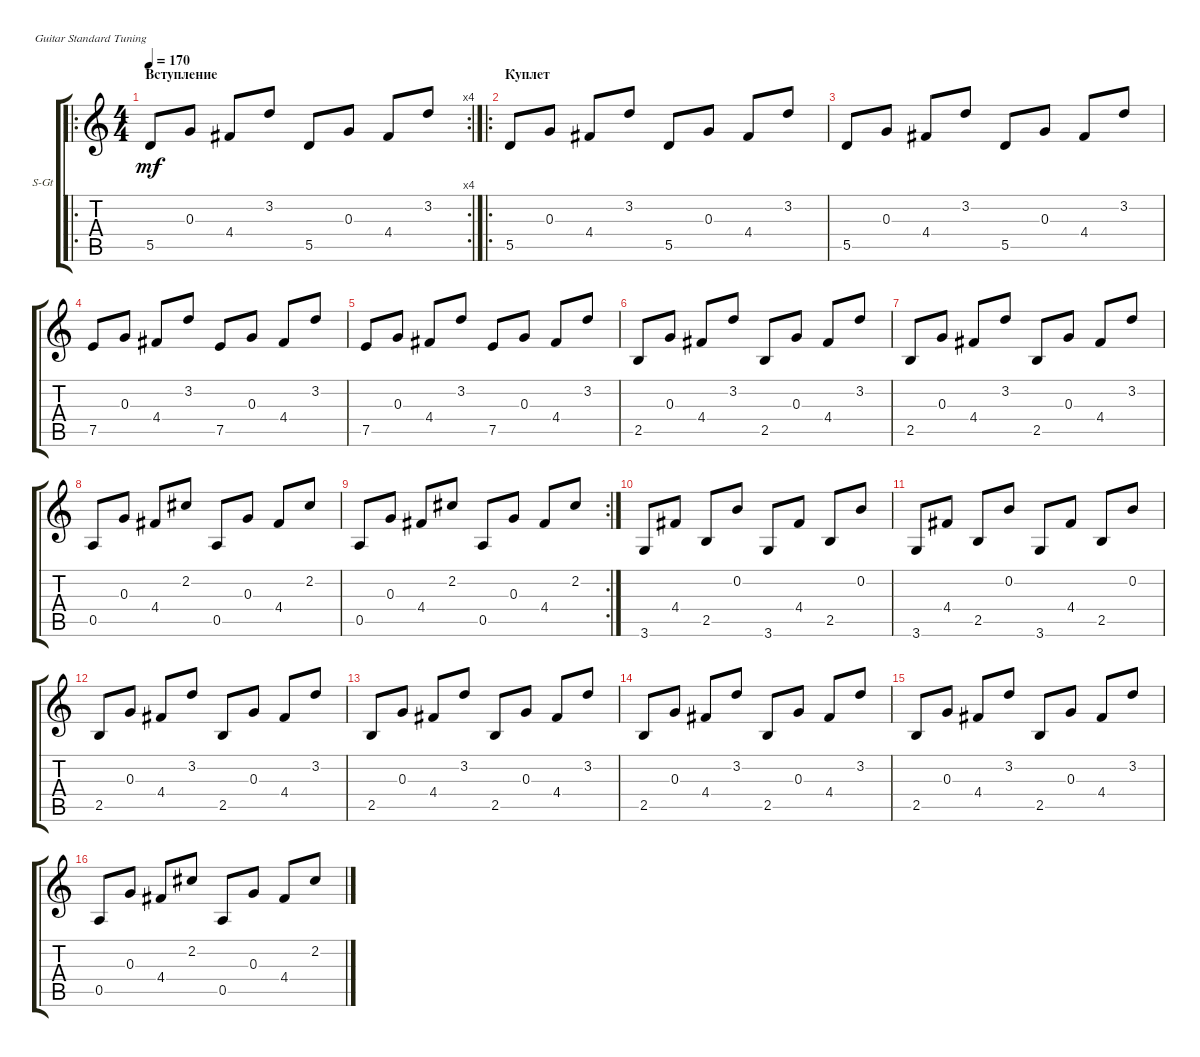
\defaultSystemsLayout 4
\bracketExtendMode groupsimilarinstruments
\firstSystemTrackNameOrientation horizontal
\otherSystemsTrackNameOrientation horizontal
\track ("Steel Guitar" "S-Gt") {instrument acousticguitarsteel}
\staff {score tabs}
\tuning (E4 B3 G3 D3 A2 E2)
\ro
\rc 4
\ts (4 4)
\section ("" "Вступление")
\tempo 170
\clef g2
\ks c
5.5.8{dy mf instrument acousticguitarsteel} 0.3.8 4.4.8 3.2.8 5.5.8 0.3.8 4.4.8 3.2.8 |
\ro
\section ("" "Куплет")
5.5.8 0.3.8 4.4.8 3.2.8 5.5.8 0.3.8 4.4.8 3.2.8 |
5.5.8 0.3.8 4.4.8 3.2.8 5.5.8 0.3.8 4.4.8 3.2.8 |
7.5.8 0.3.8 4.4.8 3.2.8 7.5.8 0.3.8 4.4.8 3.2.8 |
7.5.8 0.3.8 4.4.8 3.2.8 7.5.8 0.3.8 4.4.8 3.2.8 |
2.5.8 0.3.8 4.4.8 3.2.8 2.5.8 0.3.8 4.4.8 3.2.8 |
2.5.8 0.3.8 4.4.8 3.2.8 2.5.8 0.3.8 4.4.8 3.2.8 |
0.5.8 0.3.8 4.4.8 2.2.8 0.5.8 0.3.8 4.4.8 2.2.8 |
\rc 2
0.5.8 0.3.8 4.4.8 2.2.8 0.5.8 0.3.8 4.4.8 2.2.8 |
3.6.8 4.4.8 2.5.8 0.2.8 3.6.8 4.4.8 2.5.8 0.2.8 |
3.6.8 4.4.8 2.5.8 0.2.8 3.6.8 4.4.8 2.5.8 0.2.8 |
2.5.8 0.3.8 4.4.8 3.2.8 2.5.8 0.3.8 4.4.8 3.2.8 |
2.5.8 0.3.8 4.4.8 3.2.8 2.5.8 0.3.8 4.4.8 3.2.8 |
2.5.8 0.3.8 4.4.8 3.2.8 2.5.8 0.3.8 4.4.8 3.2.8 |
2.5.8 0.3.8 4.4.8 3.2.8 2.5.8 0.3.8 4.4.8 3.2.8 |
0.5.8 0.3.8 4.4.8 2.2.8 0.5.8 0.3.8 4.4.8 2.2.8
